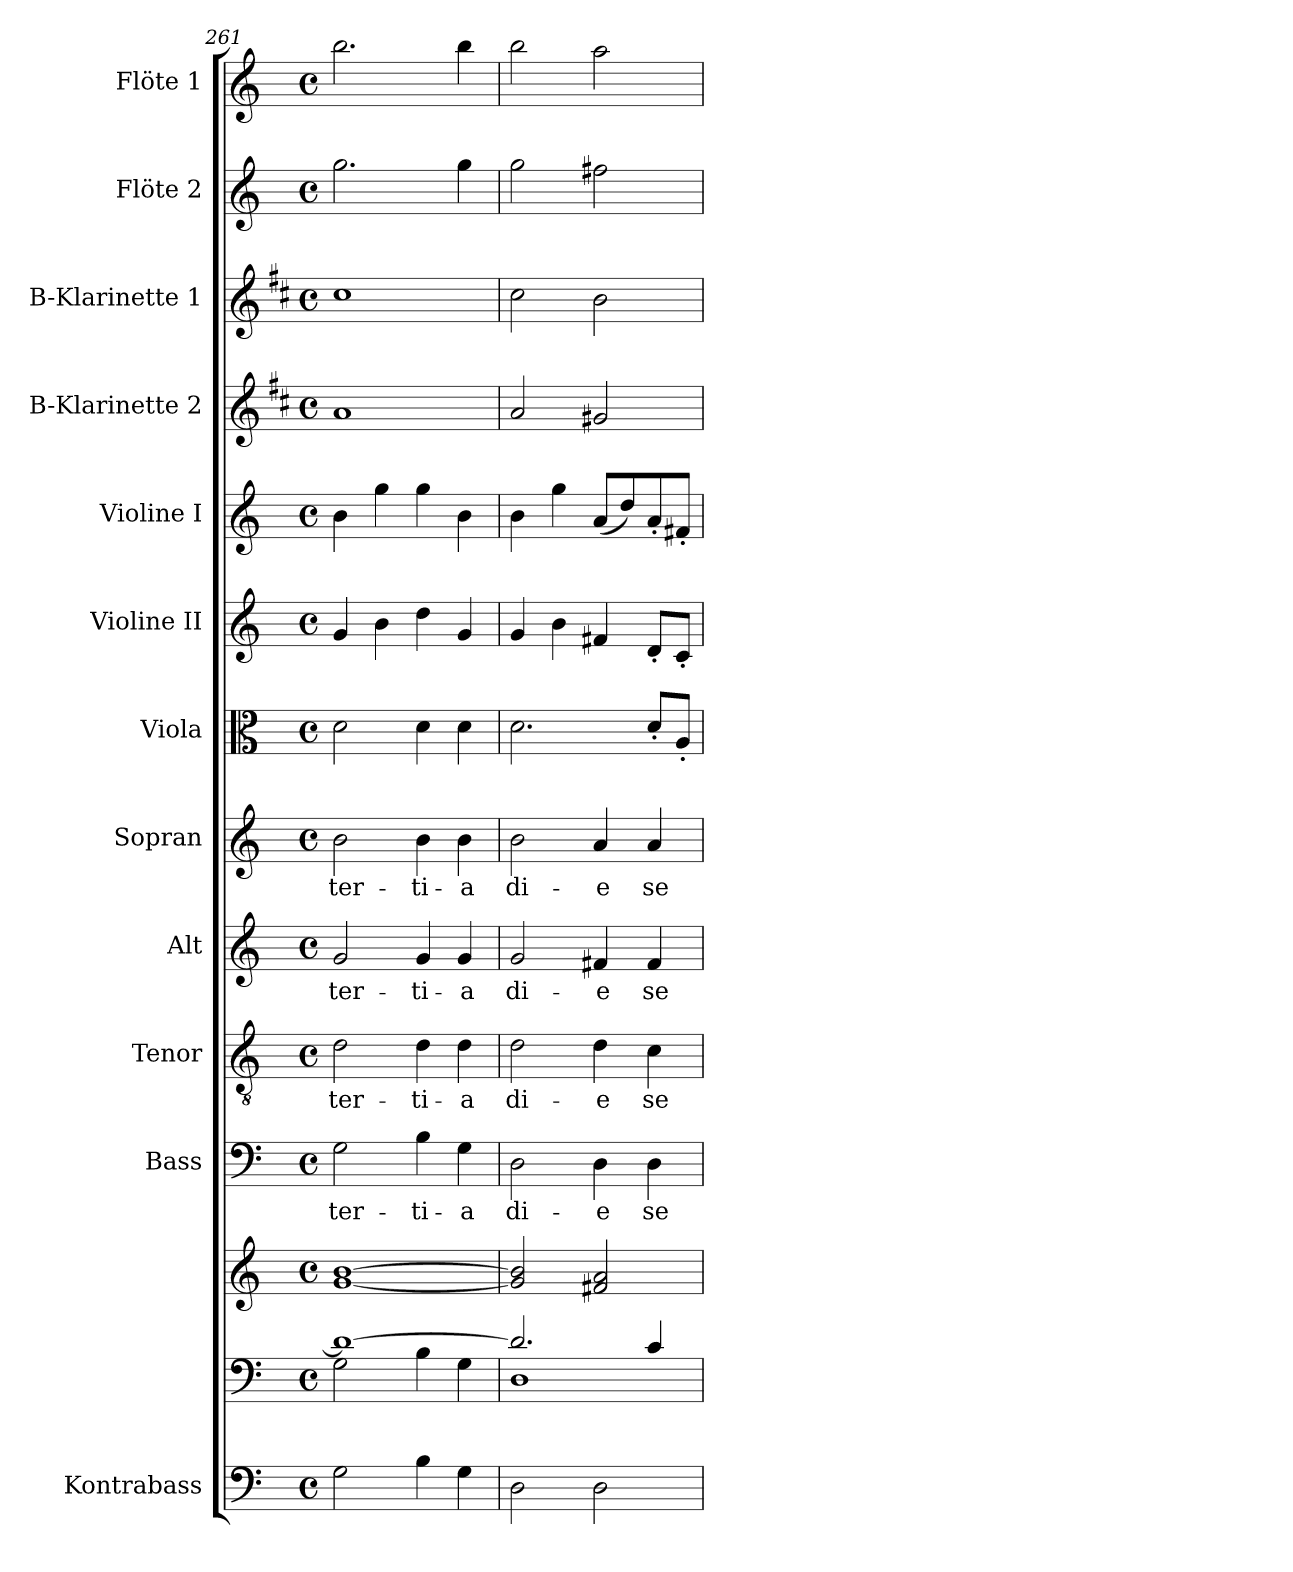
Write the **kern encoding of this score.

**kern	**kern	**kern	**kern	**text	**kern	**text	**kern	**text	**kern	**text	**kern	**kern	**kern	**kern	**kern	**kern	**kern
*part13	*part12	*part12	*part11	*part11	*part10	*part10	*part9	*part9	*part8	*part8	*part7	*part6	*part5	*part4	*part3	*part2	*part1
*staff14	*staff13	*staff12	*staff11	*staff11	*staff10	*staff10	*staff9	*staff9	*staff8	*staff8	*staff7	*staff6	*staff5	*staff4	*staff3	*staff2	*staff1
*I"Kontrabass	*	*	*I"Bass	*	*I"Tenor	*	*I"Alt	*	*I"Sopran	*	*I"Viola	*I"Violine II	*I"Violine I	*I"B-Klarinette 2	*I"B-Klarinette 1	*I"Flöte 2	*I"Flöte 1
*I'Kb.	*	*	*I'B.	*	*I'T.	*	*I'A.	*	*I'S.	*	*I'Vla.	*I'Vl. II	*I'Vl. I	*I'B Kl. 2	*I'B Kl. 1	*I'Fl. 2	*I'Fl. 1
*clefF4	*clefF4	*clefG2	*clefF4	*	*clefGv2	*	*clefG2	*	*clefG2	*	*clefC3	*clefG2	*clefG2	*clefG2	*clefG2	*clefG2	*clefG2
*ITrd7c12	*	*	*	*	*	*	*	*	*	*	*	*	*	*ITrd1c2	*ITrd1c2	*	*
*k[]	*k[]	*k[]	*k[]	*	*k[]	*	*k[]	*	*k[]	*	*k[]	*k[]	*k[]	*k[]	*k[]	*k[]	*k[]
*C:	*C:	*C:	*C:	*	*C:	*	*C:	*	*C:	*	*C:	*C:	*C:	*C:	*C:	*C:	*C:
*M4/4	*M4/4	*M4/4	*M4/4	*	*M4/4	*	*M4/4	*	*M4/4	*	*M4/4	*M4/4	*M4/4	*M4/4	*M4/4	*M4/4	*M4/4
*met(c)	*met(c)	*met(c)	*met(c)	*	*met(c)	*	*met(c)	*	*met(c)	*	*met(c)	*met(c)	*met(c)	*met(c)	*met(c)	*met(c)	*met(c)
=261	=261	=261	=261	=261	=261	=261	=261	=261	=261	=261	=261	=261	=261	=261	=261	=261	=261
*	*^	*	*	*	*	*	*	*	*	*	*	*	*	*	*	*	*
!	!	!	!	!	!LO:LY:b	!	!LO:LY:b	!	!LO:LY:b	!	!LO:LY:b	!	!	!	!	!	!	!
2GG\	1d_	2G\	[1g [1b	2G\	ter-	2d\	ter-	2g/	ter-	2b\	ter-	2d\	4g/	4b\	1g	1b	2.gg\	2.bb\
.	.	.	.	.	.	.	.	.	.	.	.	.	4b\	4gg\	.	.	.	.
!	!	!	!	!	!LO:LY:b	!	!LO:LY:b	!	!LO:LY:b	!	!LO:LY:b	!	!	!	!	!	!	!
4BB\	.	4B\	.	4B\	-ti-	4d\	-ti-	4g/	-ti-	4b\	-ti-	4d\	4dd\	4gg\	.	.	.	.
!	!	!	!	!	!LO:LY:b	!	!LO:LY:b	!	!LO:LY:b	!	!LO:LY:b	!	!	!	!	!	!	!
4GG\	.	4G\	.	4G\	-a	4d\	-a	4g/	-a	4b\	-a	4d\	4g/	4b\	.	.	4gg\	4bb\
=262	=262	=262	=262	=262	=262	=262	=262	=262	=262	=262	=262	=262	=262	=262	=262	=262	=262	=262
!	!	!	!	!	!LO:LY:b	!	!LO:LY:b	!	!LO:LY:b	!	!LO:LY:b	!	!	!	!	!	!	!
2DD\	2.d/]	1D	2g/] 2b/]	2D\	di-	2d\	di-	2g/	di-	2b\	di-	2.d\	4g/	4b\	2g/	2b\	2gg\	2bb\
.	.	.	.	.	.	.	.	.	.	.	.	.	4b\	4gg\	.	.	.	.
!	!	!	!	!	!LO:LY:b	!	!LO:LY:b	!	!LO:LY:b	!	!LO:LY:b	!	!	!	!	!	!	!
2DD\	.	.	2f#X/ 2a/	4D\	-e	4d\	-e	4f#X/	-e	4a/	-e	.	4f#X/	(<8a/L	2f#X/	2a\	2ff#X\	2aa\
.	.	.	.	.	.	.	.	.	.	.	.	.	.	8dd/)	.	.	.	.
!	!	!	!	!	!LO:LY:b	!	!LO:LY:b	!	!LO:LY:b	!	!LO:LY:b	!	!	!	!	!	!	!
.	4c/	.	.	4D\	se-	4c\	se-	4f#/	se-	4a/	se-	8d'</L	8d'</L	8a'</	.	.	.	.
.	.	.	.	.	.	.	.	.	.	.	.	8A'</J	8c'</J	8f#X'</J	.	.	.	.
*	*v	*v	*	*	*	*	*	*	*	*	*	*	*	*	*	*	*	*
=	=	=	=	=	=	=	=	=	=	=	=	=	=	=	=	=	=
*-	*-	*-	*-	*-	*-	*-	*-	*-	*-	*-	*-	*-	*-	*-	*-	*-	*-
